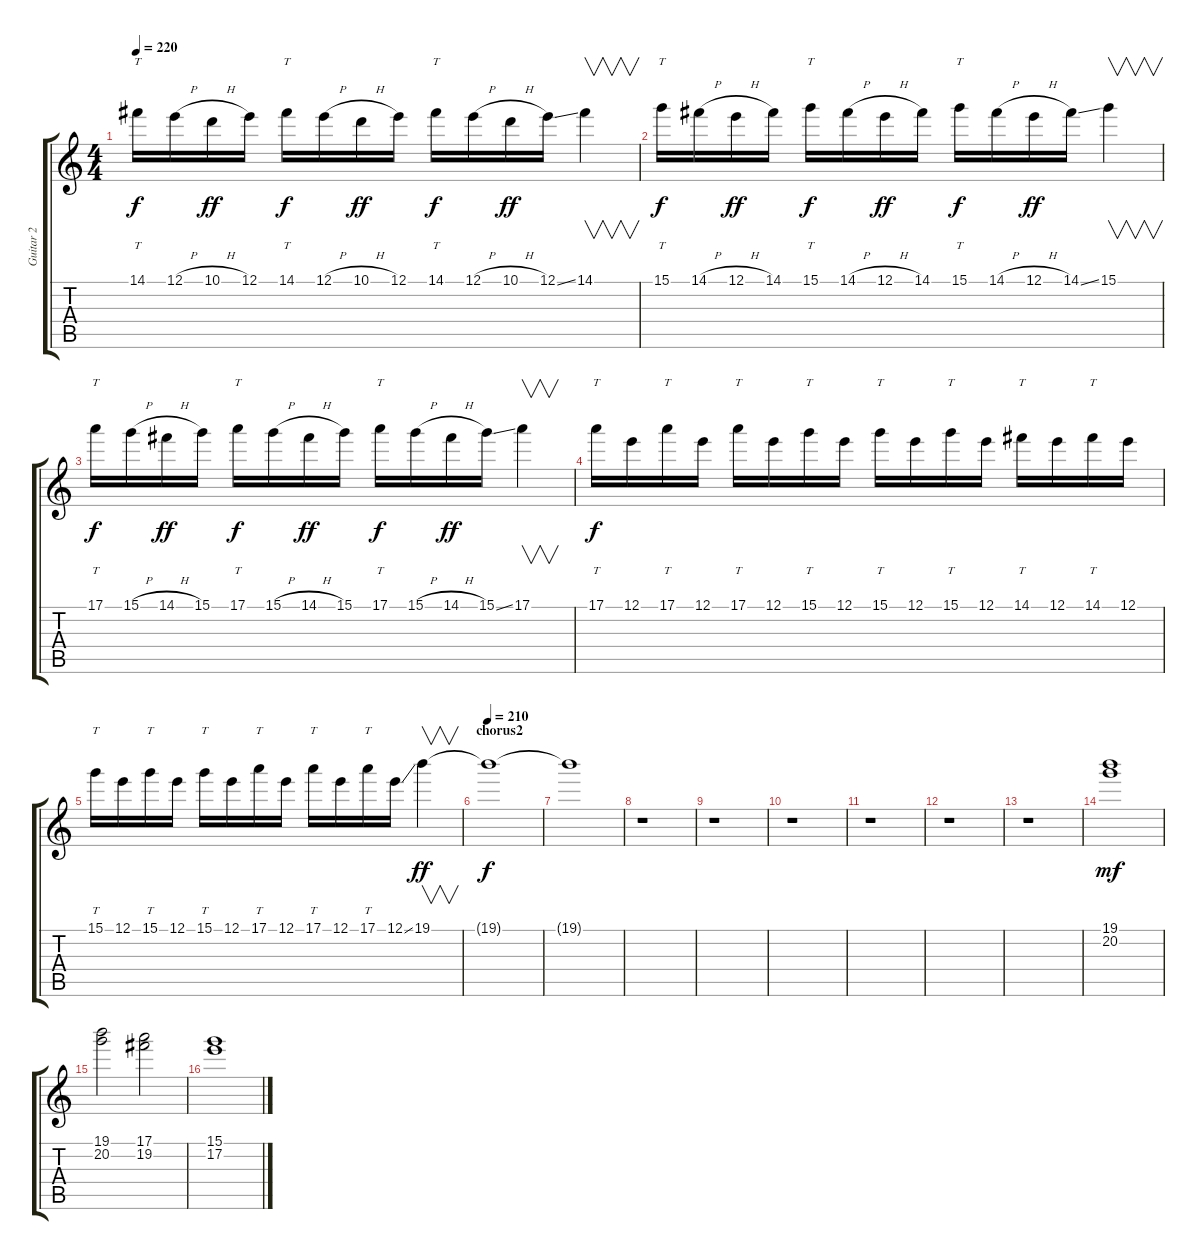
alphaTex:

\track ("Guitar 2" "Guitar 2") {instrument overdrivenguitar}
\staff {score tabs}
\tuning (E4 B3 G3 D3 A2 E2) {hide}
\ts (4 4)
\tempo 220
\clef g2
\ks c
14.1.16{tt dy f} 12.1{h}.16 10.1{h}.16{dy ff} 12.1.16 14.1.16{tt dy f} 12.1{h}.16 10.1{h}.16{dy ff} 12.1.16 14.1.16{tt dy f} 12.1{h}.16 10.1{h}.16{dy ff} 12.1{ss}.16 14.1.4{v} |
15.1.16{tt dy f} 14.1{h}.16 12.1{h}.16{dy ff} 14.1.16 15.1.16{tt dy f} 14.1{h}.16 12.1{h}.16{dy ff} 14.1.16 15.1.16{tt dy f} 14.1{h}.16 12.1{h}.16{dy ff} 14.1{ss}.16 15.1.4{v} |
17.1.16{tt dy f} 15.1{h}.16 14.1{h}.16{dy ff} 15.1.16 17.1.16{tt dy f} 15.1{h}.16 14.1{h}.16{dy ff} 15.1.16 17.1.16{tt dy f} 15.1{h}.16 14.1{h}.16{dy ff} 15.1{ss}.16 17.1.4{v} |
17.1.16{tt dy f} 12.1.16 17.1.16{tt} 12.1.16 17.1.16{tt} 12.1.16 15.1.16{tt} 12.1.16 15.1.16{tt} 12.1.16 15.1.16{tt} 12.1.16 14.1.16{tt} 12.1.16 14.1.16{tt} 12.1.16 |
15.1.16{tt} 12.1.16 15.1.16{tt} 12.1.16 15.1.16{tt} 12.1.16 17.1.16{tt} 12.1.16 17.1.16{tt} 12.1.16 17.1.16{tt} 12.1{ss}.16 19.1.4{v dy ff} |
\section ("" "chorus2")
\tempo 210
19.1{t}.1{dy f} |
19.1{t}.1 |
r.1 |
r.1 |
r.1 |
r.1 |
r.1 |
r.1 |
(19.1 20.2).1{dy mf} |
(19.1 20.2).2 (17.1 19.2).2 |
(15.1 17.2).1
